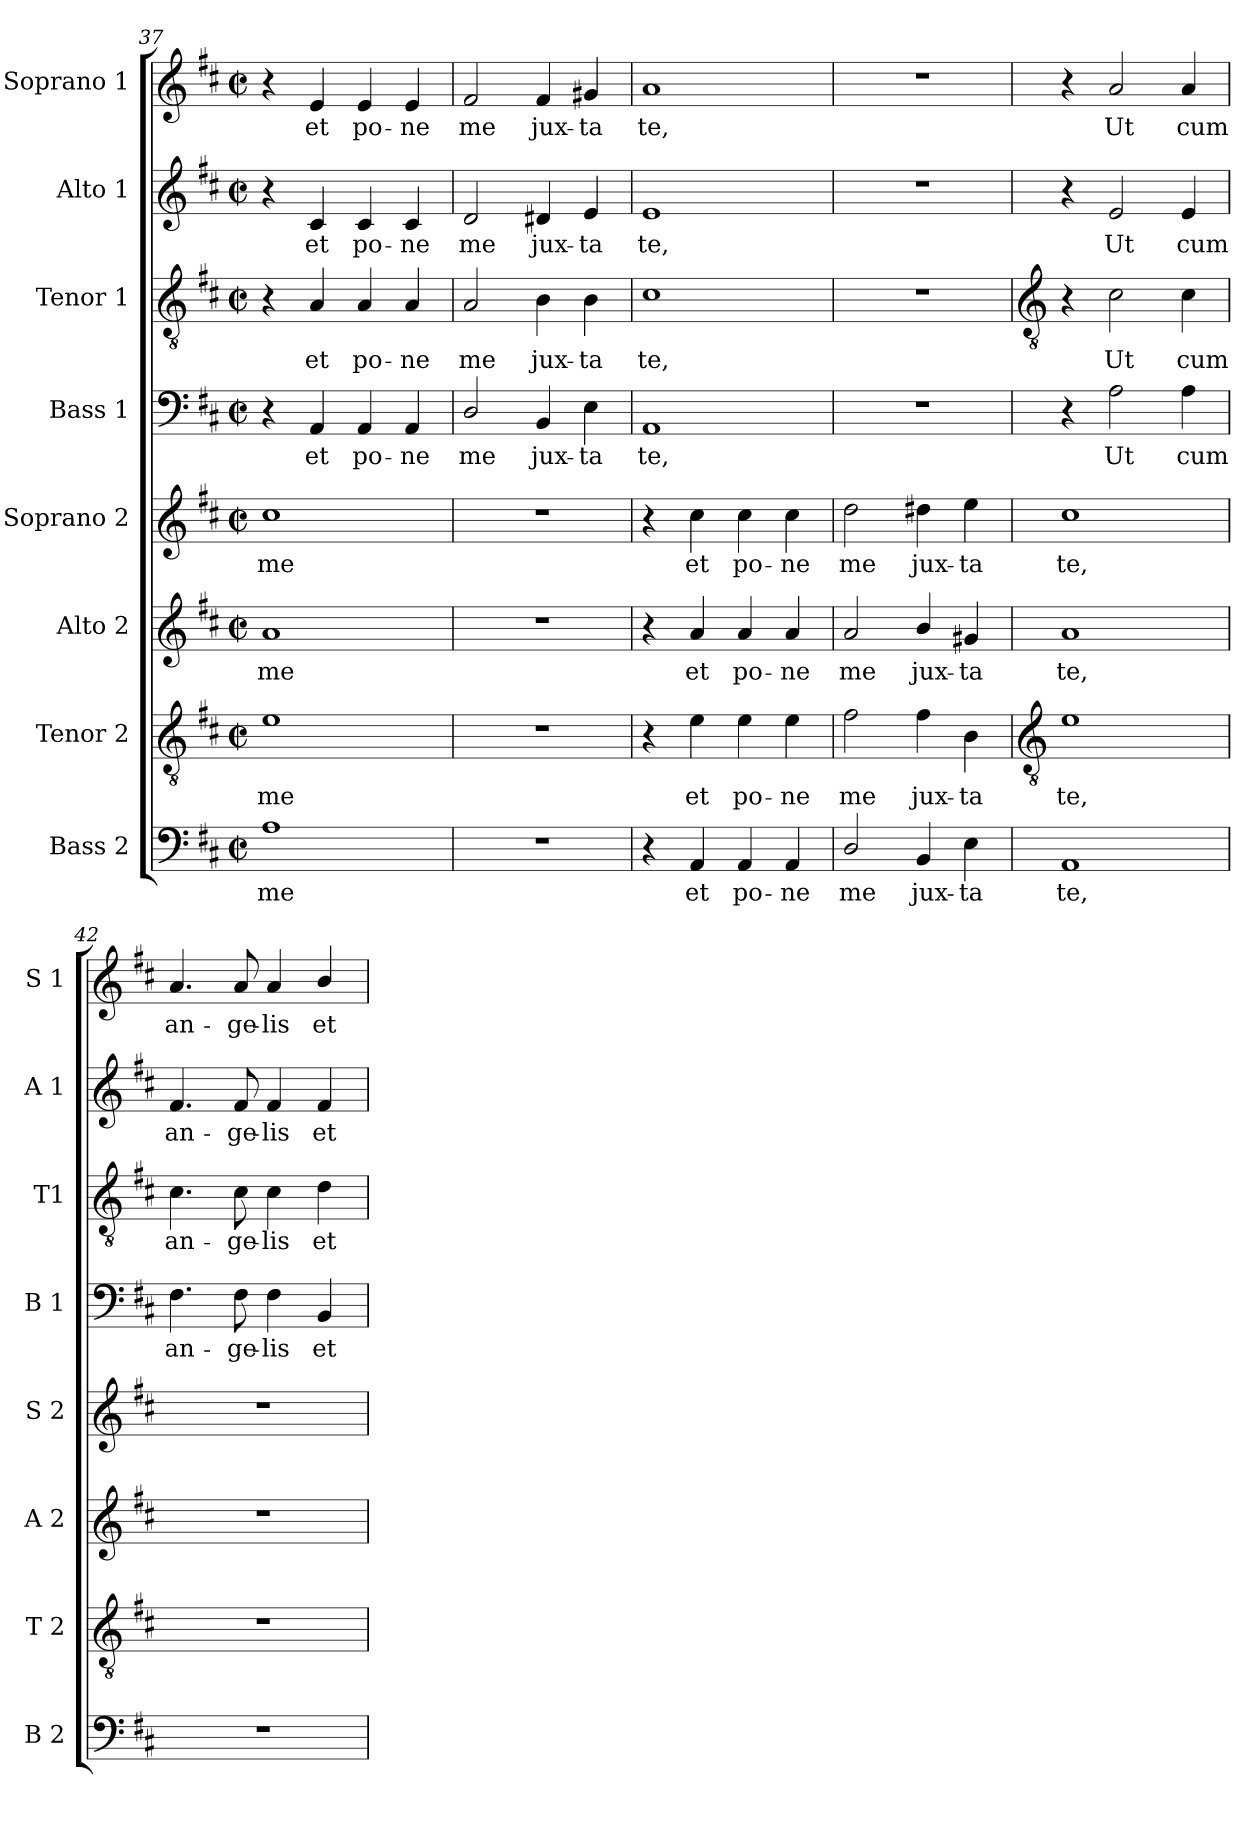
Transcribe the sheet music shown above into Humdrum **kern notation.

**kern	**text	**kern	**text	**kern	**text	**kern	**text	**kern	**text	**kern	**text	**kern	**text	**kern	**text
*part8	*part8	*part7	*part7	*part6	*part6	*part5	*part5	*part4	*part4	*part3	*part3	*part2	*part2	*part1	*part1
*staff8	*staff8	*staff7	*staff7	*staff6	*staff6	*staff5	*staff5	*staff4	*staff4	*staff3	*staff3	*staff2	*staff2	*staff1	*staff1
*I"Bass 2	*	*I"Tenor 2	*	*I"Alto 2	*	*I"Soprano 2	*	*I"Bass 1	*	*I"Tenor 1	*	*I"Alto  1	*	*I"Soprano 1	*
*I'B 2	*	*I'T 2	*	*I'A 2	*	*I'S 2	*	*I'B 1	*	*I'T1	*	*I'A 1	*	*I'S 1	*
*clefF4	*	*clefGv2	*	*clefG2	*	*clefG2	*	*clefF4	*	*clefGv2	*	*clefG2	*	*clefG2	*
*k[f#c#]	*	*k[f#c#]	*	*k[f#c#]	*	*k[f#c#]	*	*k[f#c#]	*	*k[f#c#]	*	*k[f#c#]	*	*k[f#c#]	*
*D:	*	*D:	*	*D:	*	*D:	*	*D:	*	*D:	*	*D:	*	*D:	*
*M2/2	*	*M2/2	*	*M2/2	*	*M2/2	*	*M2/2	*	*M2/2	*	*M2/2	*	*M2/2	*
*met(c|)	*	*met(c|)	*	*met(c|)	*	*met(c|)	*	*met(c|)	*	*met(c|)	*	*met(c|)	*	*met(c|)	*
=37	=37	=37	=37	=37	=37	=37	=37	=37	=37	=37	=37	=37	=37	=37	=37
!	!LO:LY:b	!	!LO:LY:b	!	!LO:LY:b	!	!LO:LY:b	!	!	!	!	!	!	!	!
1A	-me	1e	me	1a	me	1cc#	me	4r	.	4r	.	4r	.	4r	.
!	!	!	!	!	!	!	!	!	!LO:LY:b	!	!LO:LY:b	!	!LO:LY:b	!	!LO:LY:b
.	.	.	.	.	.	.	.	4AA	et	4A	et	4c#	et	4e	et
!	!	!	!	!	!	!	!	!	!LO:LY:b	!	!LO:LY:b	!	!LO:LY:b	!	!LO:LY:b
.	.	.	.	.	.	.	.	4AA	po-	4A	po-	4c#	po-	4e	po-
!	!	!	!	!	!	!	!	!	!LO:LY:b	!	!LO:LY:b	!	!LO:LY:b	!	!LO:LY:b
.	.	.	.	.	.	.	.	4AA	-ne	4A	-ne	4c#	-ne	4e	-ne
=38	=38	=38	=38	=38	=38	=38	=38	=38	=38	=38	=38	=38	=38	=38	=38
!	!	!	!	!	!	!	!	!	!LO:LY:b	!	!LO:LY:b	!	!LO:LY:b	!	!LO:LY:b
1r	.	1r	.	1r	.	1r	.	2D/	me	2A	me	2d	me	2f#	me
!	!	!	!	!	!	!	!	!	!LO:LY:b	!	!LO:LY:b	!	!LO:LY:b	!	!LO:LY:b
.	.	.	.	.	.	.	.	4BB	jux-	4B	jux-	4d#X	jux-	4f#	jux-
!	!	!	!	!	!	!	!	!	!LO:LY:b	!	!LO:LY:b	!	!LO:LY:b	!	!LO:LY:b
.	.	.	.	.	.	.	.	4E	-ta	4B	-ta	4e	-ta	4g#X	-ta
=39	=39	=39	=39	=39	=39	=39	=39	=39	=39	=39	=39	=39	=39	=39	=39
!	!	!	!	!	!	!	!	!	!LO:LY:b	!	!LO:LY:b	!	!LO:LY:b	!	!LO:LY:b
4r	.	4r	.	4r	.	4r	.	1AA	te,	1c#	te,	1e	te,	1a	te,
!	!LO:LY:b	!	!LO:LY:b	!	!LO:LY:b	!	!LO:LY:b	!	!	!	!	!	!	!	!
4AA	et	4e	et	4a	et	4cc#	et	.	.	.	.	.	.	.	.
!	!LO:LY:b	!	!LO:LY:b	!	!LO:LY:b	!	!LO:LY:b	!	!	!	!	!	!	!	!
4AA	po-	4e	po-	4a	po-	4cc#	po-	.	.	.	.	.	.	.	.
!	!LO:LY:b	!	!LO:LY:b	!	!LO:LY:b	!	!LO:LY:b	!	!	!	!	!	!	!	!
4AA	-ne	4e	-ne	4a	-ne	4cc#	-ne	.	.	.	.	.	.	.	.
=40	=40	=40	=40	=40	=40	=40	=40	=40	=40	=40	=40	=40	=40	=40	=40
!	!LO:LY:b	!	!LO:LY:b	!	!LO:LY:b	!	!LO:LY:b	!	!	!	!	!	!	!	!
2D/	me	2f#	me	2a	me	2dd	me	1r	.	1r	.	1r	.	1r	.
!	!LO:LY:b	!	!LO:LY:b	!	!LO:LY:b	!	!LO:LY:b	!	!	!	!	!	!	!	!
4BB	jux-	4f#	jux-	4b/	jux-	4dd#X	jux-	.	.	.	.	.	.	.	.
!	!LO:LY:b	!	!LO:LY:b	!	!LO:LY:b	!	!LO:LY:b	!	!	!	!	!	!	!	!
4E	-ta	4B	-ta	4g#X	-ta	4ee	-ta	.	.	.	.	.	.	.	.
!!LO:LB:g=z
=41	=41	=41	=41	=41	=41	=41	=41	=41	=41	=41	=41	=41	=41	=41	=41
*	*	*clefGv2	*	*	*	*	*	*	*	*clefGv2	*	*	*	*	*
!	!LO:LY:b	!	!LO:LY:b	!	!LO:LY:b	!	!LO:LY:b	!	!	!	!	!	!	!	!
1AA	te,	1e	te,	1a	te,	1cc#	te,	4r	.	4r	.	4r	.	4r	.
!	!	!	!	!	!	!	!	!	!LO:LY:b	!	!LO:LY:b	!	!LO:LY:b	!	!LO:LY:b
.	.	.	.	.	.	.	.	2A	Ut	2c#	Ut	2e	Ut	2a	Ut
!	!	!	!	!	!	!	!	!	!LO:LY:b	!	!LO:LY:b	!	!LO:LY:b	!	!LO:LY:b
.	.	.	.	.	.	.	.	4A	cum	4c#	cum	4e	cum	4a	cum
=42	=42	=42	=42	=42	=42	=42	=42	=42	=42	=42	=42	=42	=42	=42	=42
!	!	!	!	!	!	!	!	!	!LO:LY:b	!	!LO:LY:b	!	!LO:LY:b	!	!LO:LY:b
1r	.	1r	.	1r	.	1r	.	4.F#	an-	4.c#	an-	4.f#	an-	4.a	an-
!	!	!	!	!	!	!	!	!	!LO:LY:b	!	!LO:LY:b	!	!LO:LY:b	!	!LO:LY:b
.	.	.	.	.	.	.	.	8F#	-ge-	8c#	-ge-	8f#	-ge-	8a	-ge-
!	!	!	!	!	!	!	!	!	!LO:LY:b	!	!LO:LY:b	!	!LO:LY:b	!	!LO:LY:b
.	.	.	.	.	.	.	.	4F#	-lis	4c#	-lis	4f#	-lis	4a	-lis
!	!	!	!	!	!	!	!	!	!LO:LY:b	!	!LO:LY:b	!	!LO:LY:b	!	!LO:LY:b
.	.	.	.	.	.	.	.	4BB	et	4d	et	4f#	et	4b/	et
=	=	=	=	=	=	=	=	=	=	=	=	=	=	=	=
*-	*-	*-	*-	*-	*-	*-	*-	*-	*-	*-	*-	*-	*-	*-	*-
